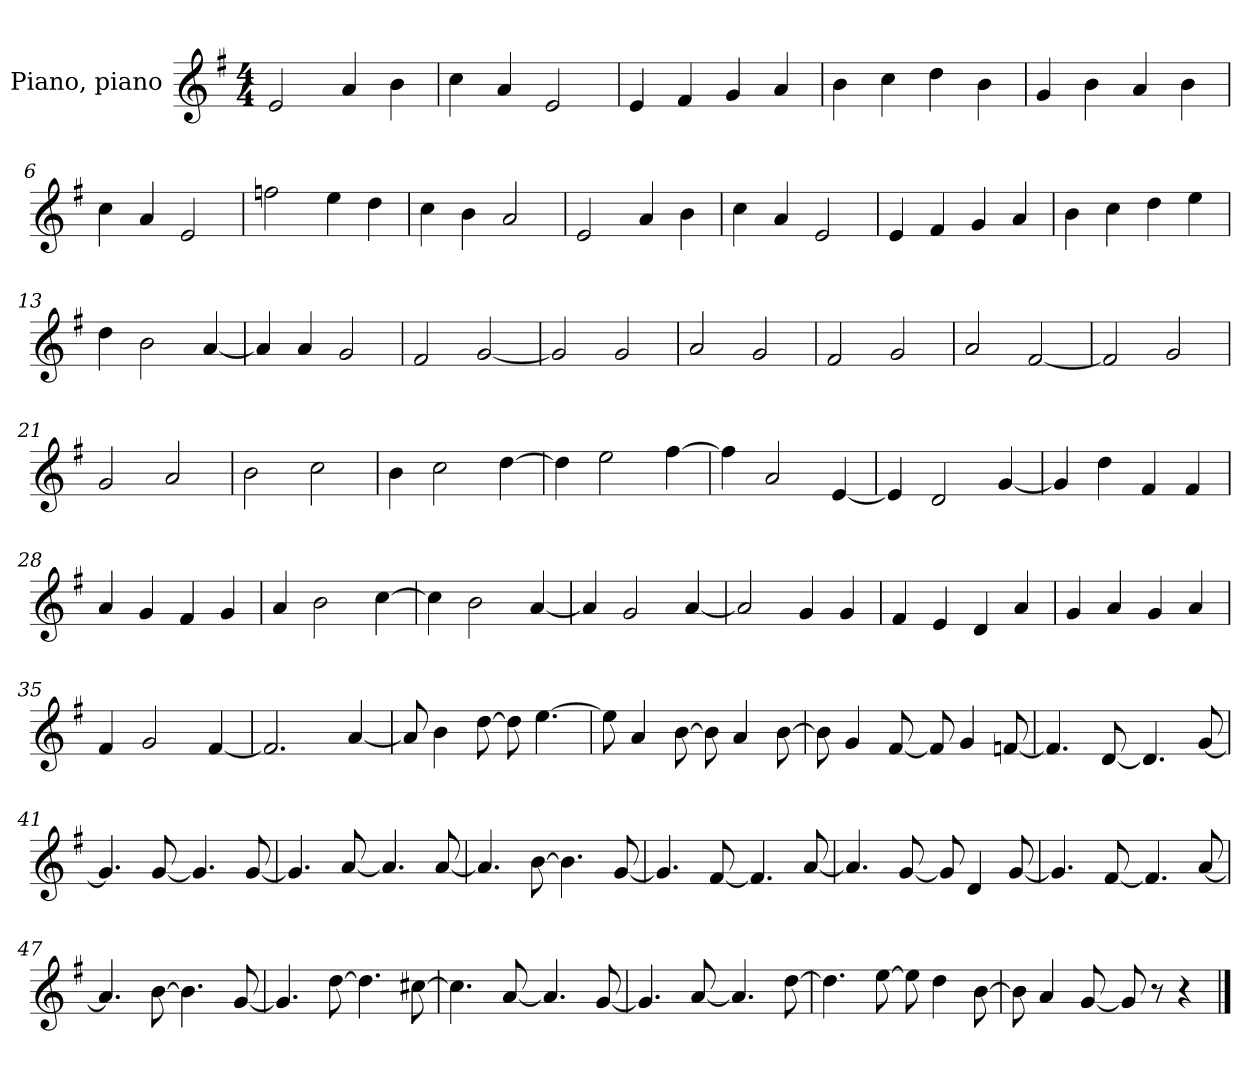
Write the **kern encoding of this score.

**kern
*part1
*staff1
*I"Piano, piano
*clefG2
*k[f#]
*M4/4
*MM240
=1
2e/
4a/
4b\
=2
4cc\
4a/
2e/
=3
4e/
4f#/
4g/
4a/
=4
4b\
4cc\
4dd\
4b\
=5
4g/
4b\
4a/
4b\
=6
4cc\
4a/
2e/
=7
2ffn\
4ee\
4dd\
=8
4cc\
4b\
2a/
=9
2e/
4a/
4b\
!!LO:LB:g=z
=10
4cc\
4a/
2e/
=11
4e/
4f#/
4g/
4a/
=12
4b\
4cc\
4dd\
4ee\
=13
4dd\
2b\
[4a/
=14
4a/]
4a/
2g/
=15
2f#/
[2g/
=16
2g/]
2g/
=17
2a/
2g/
=18
2f#/
2g/
=19
2a/
[2f#/
=20
2f#/]
2g/
=21
2g/
2a/
!!LO:LB:g=z
=22
2b\
2cc\
=23
4b\
2cc\
[4dd\
=24
4dd\]
2ee\
[4ff#\
=25
4ff#\]
2a/
[4e/
=26
4e/]
2d/
[4g/
=27
4g/]
4dd\
4f#/
4f#/
=28
4a/
4g/
4f#/
4g/
=29
4a/
2b\
[4cc\
=30
4cc\]
2b\
[4a/
=31
4a/]
2g/
[4a/
=32
2a/]
4g/
4g/
!!LO:LB:g=z
=33
4f#/
4e/
4d/
4a/
=34
4g/
4a/
4g/
4a/
=35
4f#/
2g/
[4f#/
=36
2.f#/]
[4a/
=37
8a/]
4b\
[8dd\
8dd\]
[4.ee\
=38
8ee\]
4a/
[8b\
8b\]
4a/
[8b\
=39
8b\]
4g/
[8f#/
8f#/]
4g/
[8fn/
!!LO:LB:g=z
=40
4.f/]
[8d/
4.d/]
[8g/
=41
4.g/]
[8g/
4.g/]
[8g/
=42
4.g/]
[8a/
4.a/]
[8a/
=43
4.a/]
[8b\
4.b\]
[8g/
=44
4.g/]
[8f#/
4.f#/]
[8a/
=45
4.a/]
[8g/
8g/]
4d/
[8g/
!!LO:LB:g=z
=46
4.g/]
[8f#/
4.f#/]
[8a/
=47
4.a/]
[8b\
4.b\]
[8g/
=48
4.g/]
[8dd\
4.dd\]
[8cc#X\
=49
4.cc#\]
[8a/
4.a/]
[8g/
=50
4.g/]
[8a/
4.a/]
[8dd\
=51
4.dd\]
[8ee\
8ee\]
4dd\
[8b\
!!LO:LB:g=z
=52
8b\]
4a/
[8g/
8g/]
8r
4r
==
*-
